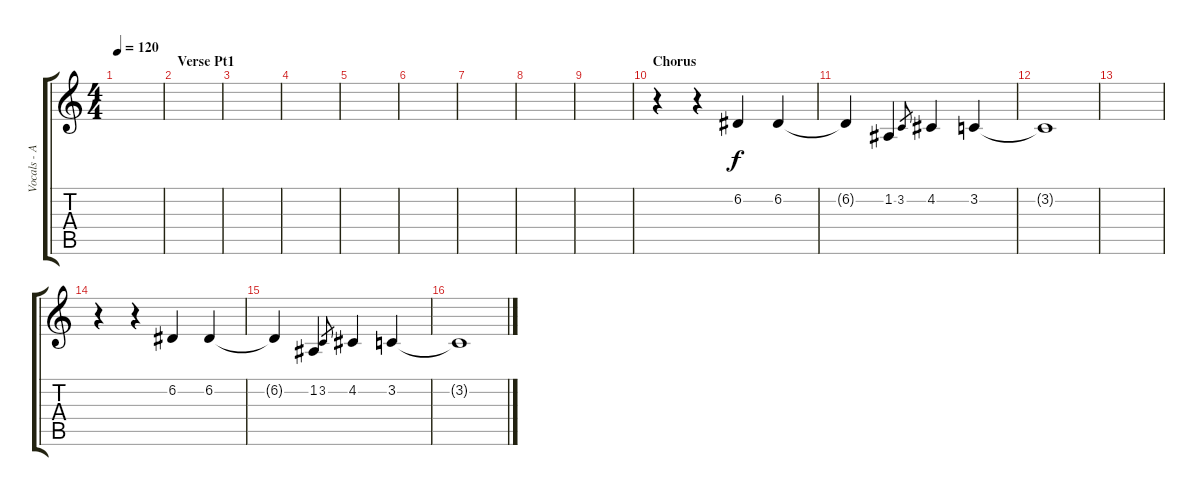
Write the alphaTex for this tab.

\track ("Vocals - Adam" "Vocals - A") {instrument cello}
\staff {score tabs}
\tuning (D4 A3 F3 C3 G2 C2) {hide}
\ts (4 4)
\tempo 120
\clef g2
\ks c
|
\section ("" "Verse Pt1")
|
|
|
|
|
|
|
|
\section ("" "Chorus")
r.4 r.4 6.2.4 6.2.4 |
6.2{t}.4 1.2.4 3.2.8{gr} 4.2.4 3.2.4 |
3.2{t}.1 |
|
r.4 r.4 6.2.4 6.2.4 |
6.2{t}.4 1.2.4 3.2.8{gr} 4.2.4 3.2.4 |
3.2{t}.1
